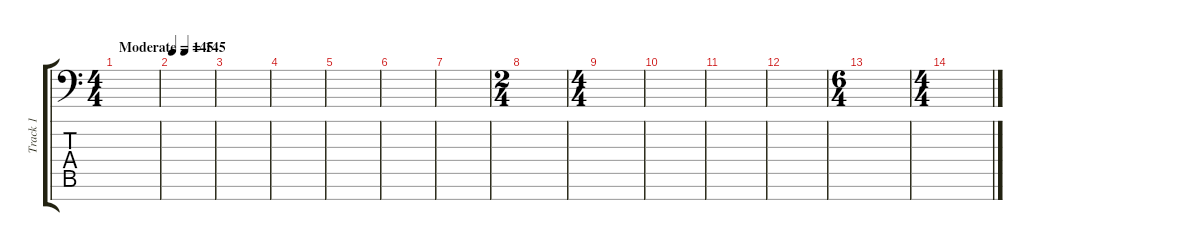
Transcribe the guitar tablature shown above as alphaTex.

\track ("Track 1" "Track 1") {instrument overdrivenguitar}
\staff {score tabs}
\tuning (E4 B3 G3 D3 A2 E2 C-1) {hide}
\ts (4 4)
\tempo (145 "Moderate")
\clef f4
\ks c
|
\tempo 145
|
|
|
|
|
|
\ts (2 4)
|
\ts (4 4)
|
|
|
|
\ts (6 4)
|
\ts (4 4)
